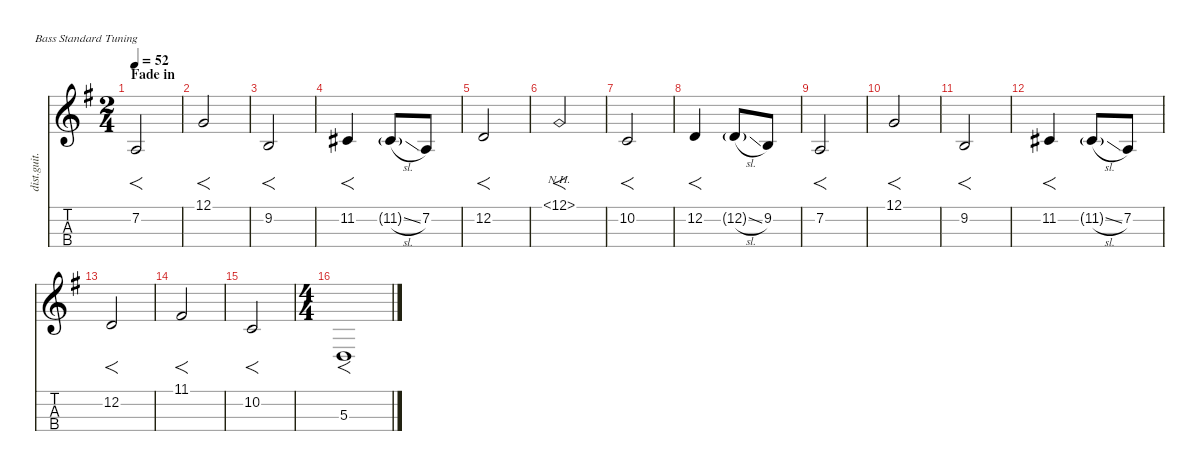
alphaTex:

\defaultSystemsLayout 4
\hideDynamics
\bracketExtendMode nobrackets
\otherSystemsTrackNameOrientation horizontal
\track ("Intro Bass" "dist.guit.") {instrument distortionguitar}
\staff {score tabs}
\tuning (G2 D2 A1 E1)
\ts (2 4)
\beaming (8 2 2 2 2)
\section ("" "Fade in")
\tempo 52
\clef g2
\ks eminor
7.2{acc forcenatural}.2{f dy f instrument distortionguitar beam Up} |
12.1{acc forcenatural}.2{f beam Up} |
9.2{acc forcenatural}.2{f beam Up} |
11.2{acc #}.4{f beam Up} 11.2{sl g acc #}.8{dy ff beam Up} 7.2{acc forcenatural}.8{dy f beam Up} |
12.2{acc forcenatural}.2{f beam Up} |
11.1{nh acc #}.2{f beam Up} |
10.2{acc forcenatural}.2{f beam Up} |
12.2{acc forcenatural}.4{f beam Up} 12.2{sl g acc forcenatural}.8{dy ff beam Up} 9.2{acc forcenatural}.8{dy f beam Up} |
7.2{acc forcenatural}.2{f beam Up} |
12.1{acc forcenatural}.2{f beam Up} |
9.2{acc forcenatural}.2{f beam Up} |
11.2{acc #}.4{f beam Up} 11.2{sl g acc #}.8{dy ff beam Up} 7.2{acc forcenatural}.8{dy f beam Up} |
12.2{acc forcenatural}.2{f beam Up} |
11.1{acc #}.2{f beam Up} |
10.2{acc forcenatural}.2{f beam Up} |
\ts (4 4)
\beaming (8 2 2 2 2)
5.3{acc forcenatural}.1{f beam Up}
